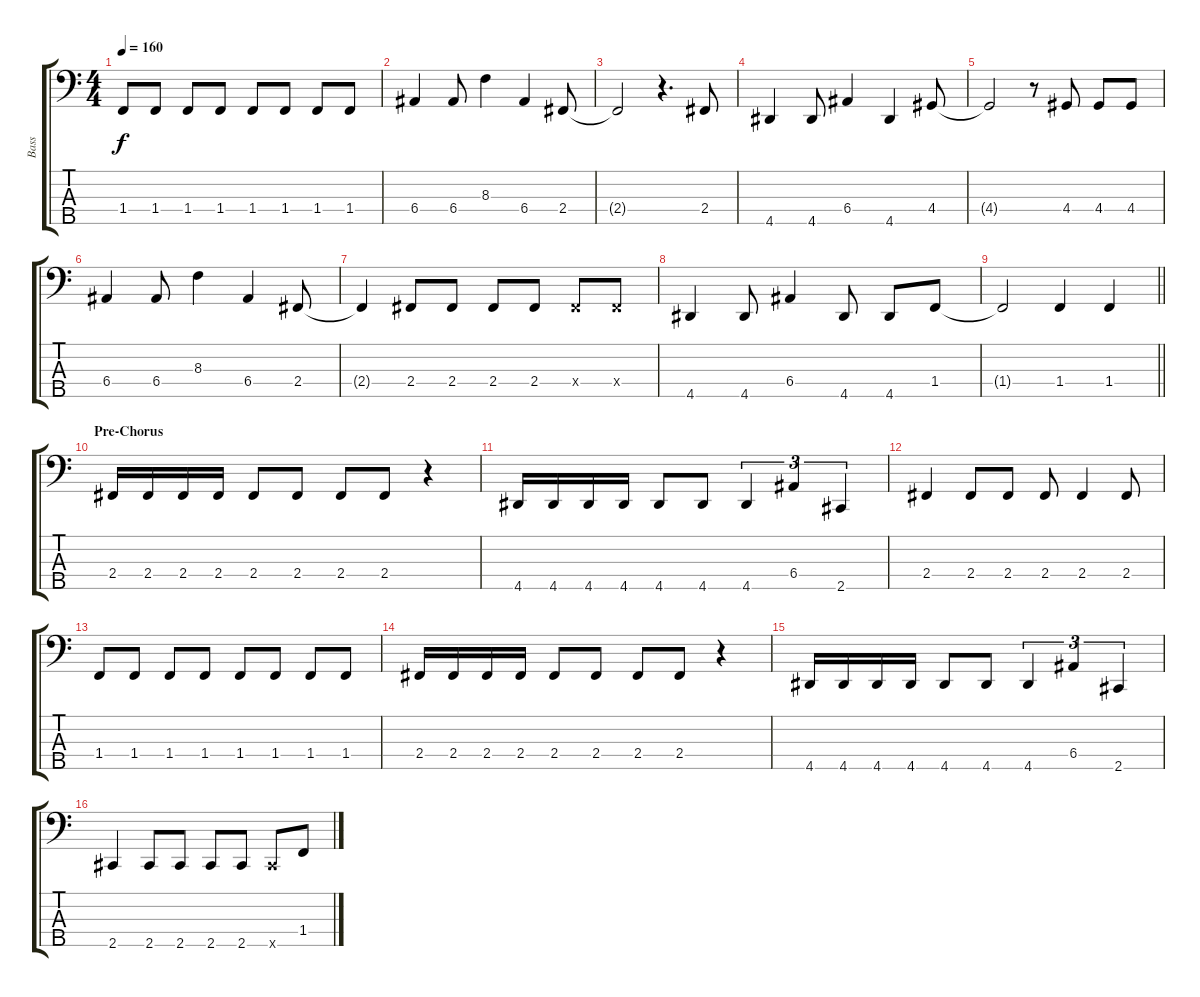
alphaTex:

\track ("Bass" "Bass") {instrument electricbassfinger}
\staff {score tabs}
\tuning (G2 D2 A1 E1 B0) {hide}
\ts (4 4)
\tempo 160
\clef f4
\ks c
1.4{t}.8{dy f} 1.4.8 1.4.8 1.4.8 1.4.8 1.4.8 1.4.8 1.4.8 |
6.4.4 6.4.8 8.3.4 6.4.4 2.4.8 |
2.4{t}.2 r.4{d} 2.4.8 |
4.5.4 4.5.8 6.4.4 4.5.4 4.4.8 |
4.4{t}.2 r.8 4.4.8 4.4.8 4.4.8 |
6.4.4 6.4.8 8.3.4 6.4.4 2.4.8 |
2.4{t}.4 2.4.8 2.4.8 2.4.8 2.4.8 2.4{x}.8 2.4{x}.8 |
4.5.4 4.5.8 6.4.4 4.5.8 4.5.8 1.4.8 |
\barLineRight lightlight
1.4{t}.2 1.4.4 1.4.4 |
\section ("" "Pre-Chorus")
2.4.16 2.4.16 2.4.16 2.4.16 2.4.8 2.4.8 2.4.8 2.4.8 r.4 |
4.5.16 4.5.16 4.5.16 4.5.16 4.5.8 4.5.8 4.5.4{tu (3 2)} 6.4.4{tu (3 2)} 2.5.4{tu (3 2)} |
2.4.4 2.4.8 2.4.8 2.4.8 2.4.4 2.4.8 |
1.4.8 1.4.8 1.4.8 1.4.8 1.4.8 1.4.8 1.4.8 1.4.8 |
2.4.16 2.4.16 2.4.16 2.4.16 2.4.8 2.4.8 2.4.8 2.4.8 r.4 |
4.5.16 4.5.16 4.5.16 4.5.16 4.5.8 4.5.8 4.5.4{tu (3 2)} 6.4.4{tu (3 2)} 2.5.4{tu (3 2)} |
2.5.4 2.5.8 2.5.8 2.5.8 2.5.8 2.5{x}.8 1.4.8
